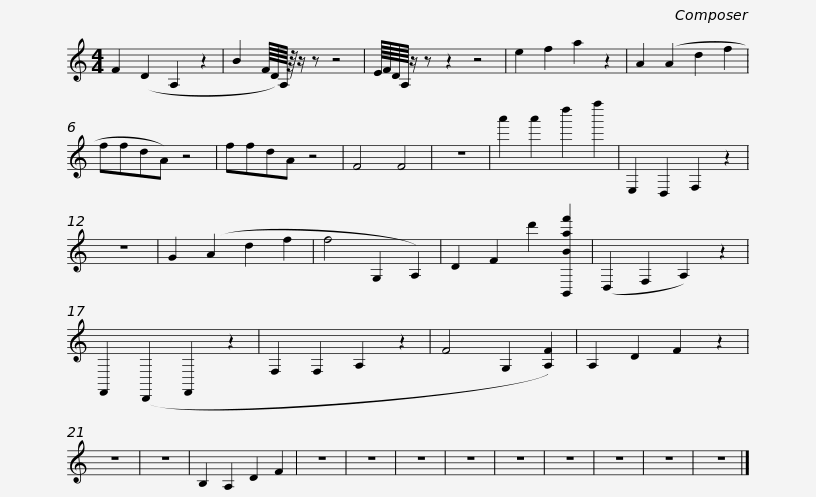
X:1
L:1/8
M:4/4
I:linebreak $
K:C
V:1 treble
V:1
 F2 (D2 A,2 z2 | B2 F/8D/8)A,/8 z/8 z/ z z4 | E/8F/8D/8A,/8 z/ z z2 z4 | e2 f2 a2 z2 |$ A2 (A2 d2 f2 | %5
 ffdA) z4 | ffdA z4 | F4 F4 |$ z8 | a'2 a'2 d''2 f''2 | %10
 E,2 D,2 F,2 z2 | z8 |$ G2 (A2 d2 f2 | f4 G,2 A,2) | D2 F2 d'2 [B,,Baf']2 | %15
 (D,2 F,2 A,2) z2 |$ F,,2 (D,,2 F,,2 z2 | F,2 F,2 A,2 z2 | F4 G,2 [A,F]2) | A,2 D2 F2 z2 |$ %20
 z8 | z8 | B,2 A,2 D2 F2 | z8 |$ z8 | %25
 z8 | z8 | z8 |$ z8 | z8 | %30
 z8 | z8 |] %32
